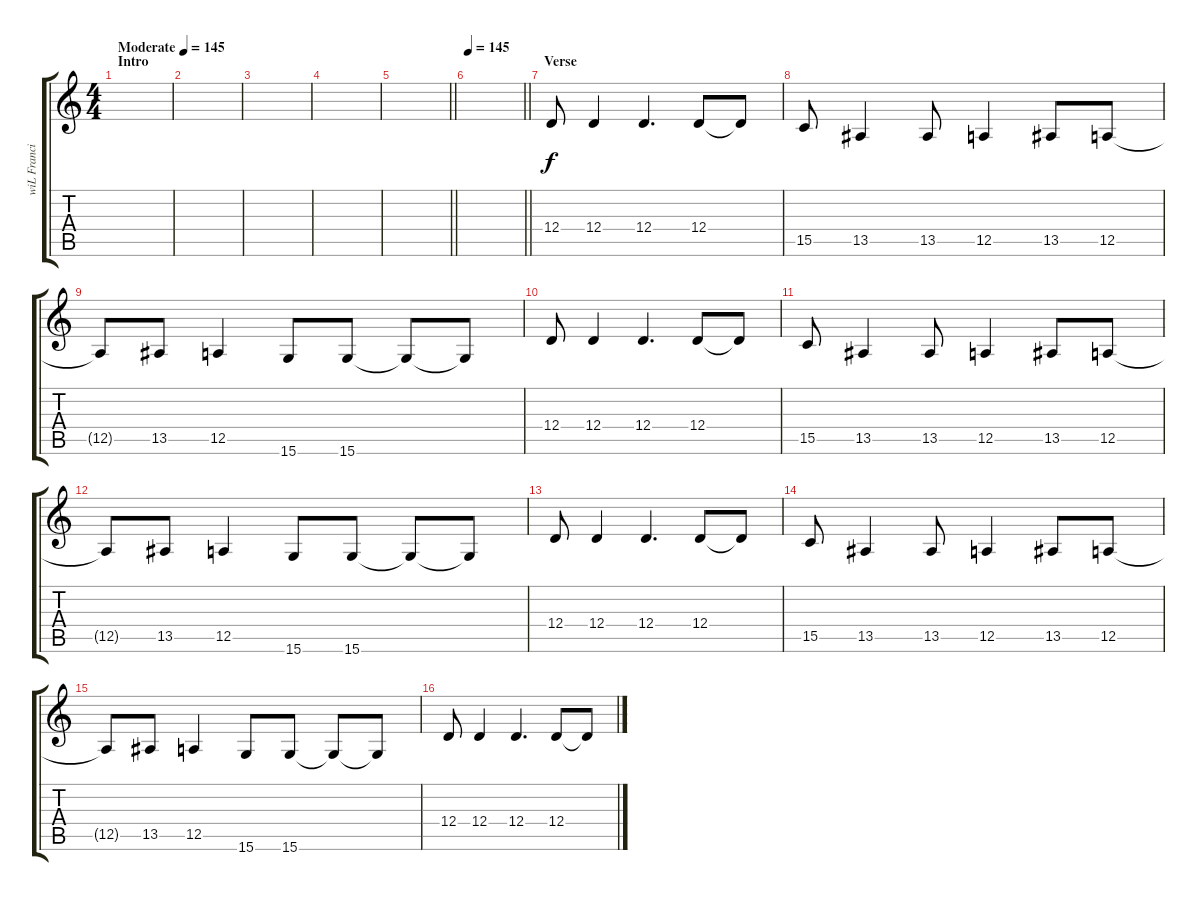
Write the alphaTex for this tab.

\track ("wiL Francis (Lead Vocals)" "wiL Franci") {instrument clarinet}
\staff {score tabs}
\tuning (E4 B3 G3 D3 A2 E2) {hide}
\ts (4 4)
\section ("" "Intro")
\tempo (145 "Moderate")
\tempo 120
\tempo (145 "Moderate")
\clef g2
\ks c
|
|
|
|
\barLineRight lightlight
|
\tempo 145
\barLineRight lightlight
|
\section ("" "Verse")
12.4.8 12.4.4 12.4.4{d} 12.4.8 12.4{t}.8 |
15.5.8 13.5.4 13.5.8 12.5.4 13.5.8 12.5.8 |
12.5{t}.8 13.5.8 12.5.4 15.6.8 15.6.8 15.6{t}.8 15.6{t}.8 |
12.4.8 12.4.4 12.4.4{d} 12.4.8 12.4{t}.8 |
15.5.8 13.5.4 13.5.8 12.5.4 13.5.8 12.5.8 |
12.5{t}.8 13.5.8 12.5.4 15.6.8 15.6.8 15.6{t}.8 15.6{t}.8 |
12.4.8 12.4.4 12.4.4{d} 12.4.8 12.4{t}.8 |
15.5.8 13.5.4 13.5.8 12.5.4 13.5.8 12.5.8 |
12.5{t}.8 13.5.8 12.5.4 15.6.8 15.6.8 15.6{t}.8 15.6{t}.8 |
12.4.8 12.4.4 12.4.4{d} 12.4.8 12.4{t}.8
